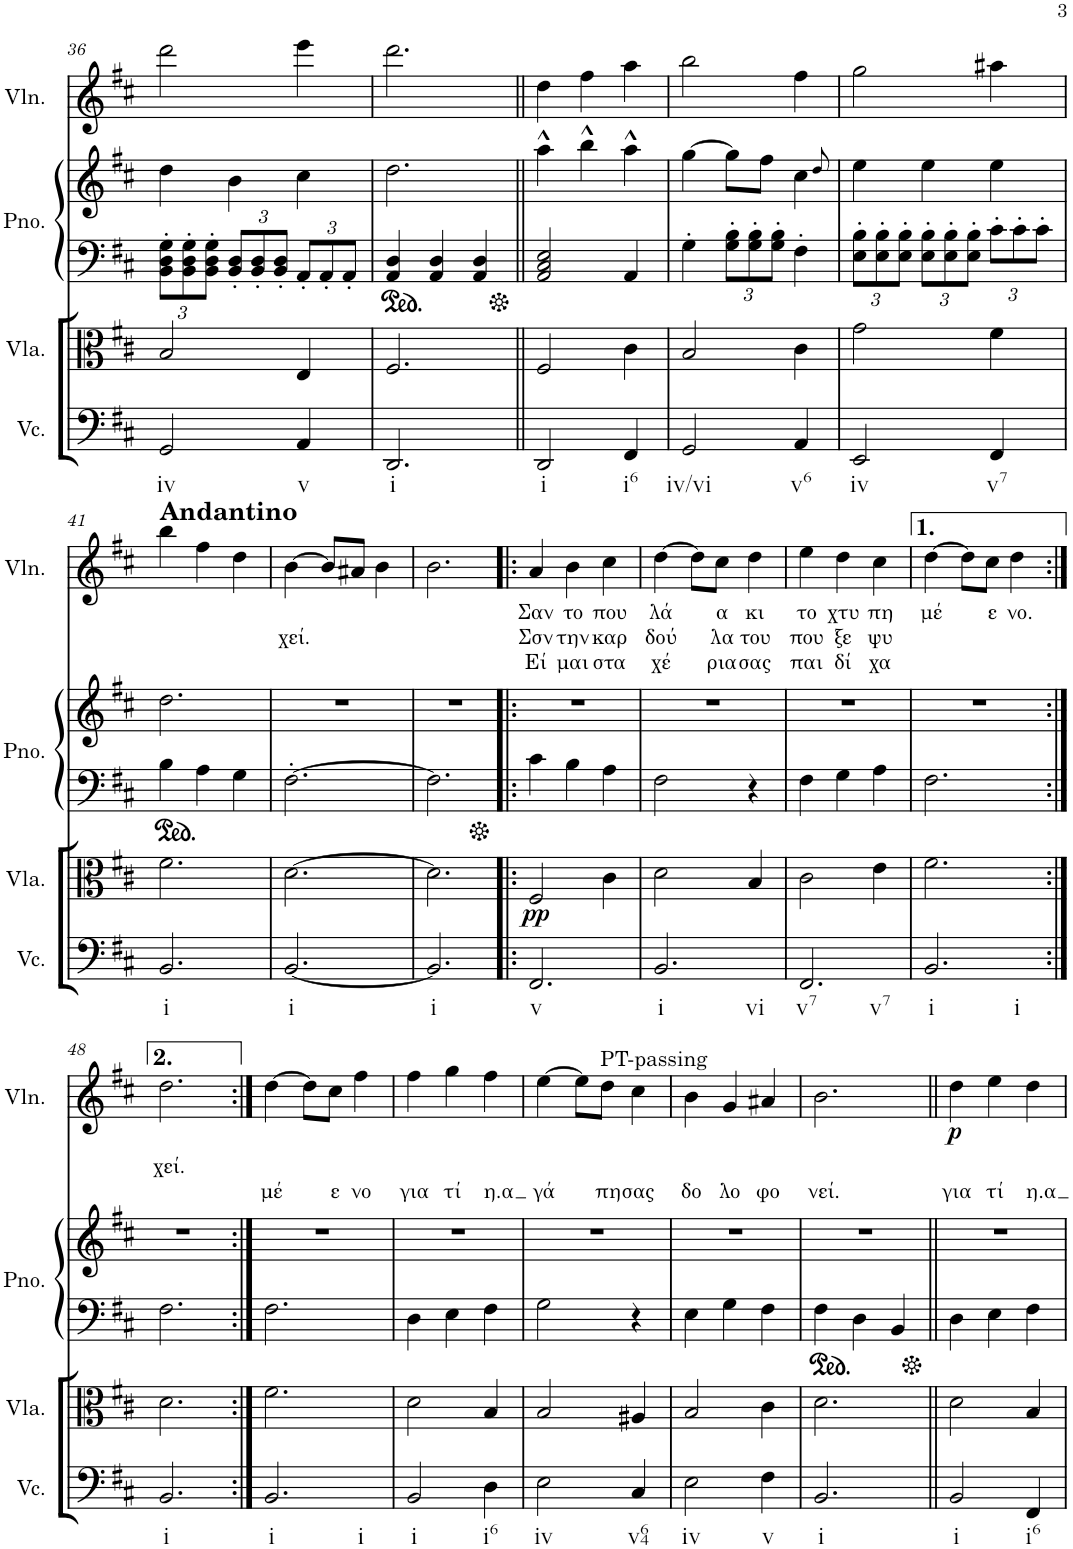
**kern	**kern	**dynam	**kern	**kern	**kern	**text	**text	**text	**dynam
*part4	*part3	*part3	*part2	*part2	*part1	*part1	*part1	*part1	*part1
*staff5	*staff4	*staff4	*staff3	*staff2	*staff1	*staff1	*staff1	*staff1	*staff1
*I"Violoncello	*I"Viola	*	*I"Grand Piano	*	*I"Violin	*	*	*	*
*I'Vc.	*I'Vla.	*	*I'Pno.	*	*I'Vln.	*	*	*	*
!!LO:PB:g=z
*clefF4	*clefC3	*	*clefF4	*clefG2	*clefG2	*	*	*	*
*k[f#c#]	*k[f#c#]	*	*k[f#c#]	*k[f#c#]	*k[f#c#]	*	*	*	*
*M3/4	*M3/4	*	*M3/4	*M3/4	*M3/4	*	*	*	*
*	*	*	*Xbrackettup	*	*	*	*	*	*
=36	=36	=36	=36	=36	=36	=36	=36	=36	=36
!LO:TX:b:t=iv	!	!	!	!	!	!	!	!	!
2GG/	2B/	.	12BB\' 12D\' 12G\'L	4dd\	2ddd\	.	.	.	.
.	.	.	12BB\' 12D\' 12G\'	.	.	.	.	.	.
.	.	.	12BB\' 12D\' 12G\'J	.	.	.	.	.	.
.	.	.	12BB/' 12D/'L	4b\	.	.	.	.	.
.	.	.	12BB/' 12D/'	.	.	.	.	.	.
.	.	.	12BB/' 12D/'J	.	.	.	.	.	.
!LO:TX:b:t=v	!	!	!	!	!	!	!	!	!
4AA/	4E/	.	12AA'/L	4cc#\	4eee\	.	.	.	.
.	.	.	12AA'/	.	.	.	.	.	.
.	.	.	12AA'/J	.	.	.	.	.	.
=37	=37	=37	=37	=37	=37	=37	=37	=37	=37
!LO:TX:b:t=i	!	!	!	!	!	!	!	!	!
2.DD/	2.F#/	.	4AA/ 4D/	2.dd\	2.ddd\	.	.	.	.
.	.	.	4AA/ 4D/	.	.	.	.	.	.
.	.	.	4AA/ 4D/	.	.	.	.	.	.
=38||	=38||	=38||	=38||	=38||	=38||	=38||	=38||	=38||	=38||
!LO:TX:b:t=i	!	!	!	!	!	!	!	!	!
2DD/	2F#/	.	2AA/ 2C#/ 2E/	4aa^^\	4dd\	.	.	.	.
.	.	.	.	4bb^^\	4ff#\	.	.	.	.
!LO:TX:b:t=i6	!	!	!	!	!	!	!	!	!
4FF#/	4c#\	.	4AA/	4aa^^\	4aa\	.	.	.	.
=39	=39	=39	=39	=39	=39	=39	=39	=39	=39
!LO:TX:b:t=iv/vi	!	!	!	!	!	!	!	!	!
2GG/	2B/	.	4G'\	[4gg\	2bb\	.	.	.	.
.	.	.	12G\' 12B\'L	8gg\L]	.	.	.	.	.
.	.	.	12G\' 12B\'	.	.	.	.	.	.
.	.	.	.	8ff#\J	.	.	.	.	.
.	.	.	12G\' 12B\'J	.	.	.	.	.	.
!LO:TX:b:t=v6	!	!	!	!	!	!	!	!	!
4AA/	4c#\	.	4F#'\	4cc#\	4ff#\	.	.	.	.
.	.	.	.	8qdd/	.	.	.	.	.
=40	=40	=40	=40	=40	=40	=40	=40	=40	=40
!LO:TX:b:t=iv	!	!	!	!	!	!	!	!	!
2EE/	2g\	.	12E\' 12B\'L	4ee\	2gg\	.	.	.	.
.	.	.	12E\' 12B\'	.	.	.	.	.	.
.	.	.	12E\' 12B\'J	.	.	.	.	.	.
.	.	.	12E\' 12B\'L	4ee\	.	.	.	.	.
.	.	.	12E\' 12B\'	.	.	.	.	.	.
.	.	.	12E\' 12B\'J	.	.	.	.	.	.
!LO:TX:b:t=v7	!	!	!	!	!	!	!	!	!
4FF#/	4f#\	.	12c#'\L	4ee\	4aa#X\	.	.	.	.
.	.	.	12c#'\	.	.	.	.	.	.
.	.	.	12c#'\J	.	.	.	.	.	.
!!LO:LB:g=z
=41	=41	=41	=41	=41	=41	=41	=41	=41	=41
!	!	!	!	!	!LO:TX:a:B:t=Andantino	!	!	!	!
!LO:TX:b:t=i	!	!	!	!	!	!	!	!	!
2.BB/	2.f#\	.	4B\	2.dd\	4bb\	.	.	.	.
.	.	.	4A\	.	4ff#\	.	.	.	.
.	.	.	4G\	.	4dd\	.	.	.	.
=42	=42	=42	=42	=42	=42	=42	=42	=42	=42
!LO:TX:b:t=i	!	!	!	!	!	!	!	!	!
!	!	!	!	!	!	!	!LO:LY:b	!	!
[2.BB/	[2.d\	.	[2.F#'\	2.r	[4b\	.	χεί.	.	.
.	.	.	.	.	8b/L]	.	.	.	.
.	.	.	.	.	8a#X/J	.	.	.	.
.	.	.	.	.	4b\	.	.	.	.
=43	=43	=43	=43	=43	=43	=43	=43	=43	=43
!LO:TX:b:t=i	!	!	!	!	!	!	!	!	!
2.BB/]	2.d\]	.	2.F#\]	2.r	2.b\	.	.	.	.
=44!|:	=44!|:	=44!|:	=44!|:	=44!|:	=44!|:	=44!|:	=44!|:	=44!|:	=44!|:
!LO:TX:b:t=v	!	!	!	!	!	!	!	!	!
!	!	!LO:DY:b	!	!	!	!LO:LY:b	!LO:LY:b	!LO:LY:b	!
2.FF#/	2F#/	pp	4c#\	2.r	4a/	Σαν	Σσν	Εί	.
!	!	!	!	!	!	!LO:LY:b	!LO:LY:b	!LO:LY:b	!
.	.	.	4B\	.	4b\	το	την	μαι	.
!	!	!	!	!	!	!LO:LY:b	!LO:LY:b	!LO:LY:b	!
.	4c#\	.	4A\	.	4cc#\	που	καρ	στα	.
=45	=45	=45	=45	=45	=45	=45	=45	=45	=45
!LO:TX:b:t=i	!	!	!	!	!	!	!	!	!
!LO:TX:b:t=vi	!	!	!	!	!	!	!	!	!
!	!	!	!	!	!	!LO:LY:b	!LO:LY:b	!LO:LY:b	!
2.BB/	2d\	.	2F#\	2.r	[4dd\	λά	δού	χέ	.
.	.	.	.	.	8dd\L]	.	.	.	.
!	!	!	!	!	!	!LO:LY:b	!LO:LY:b	!LO:LY:b	!
.	.	.	.	.	8cc#\J	α	λα	ρια	.
!	!	!	!	!	!	!LO:LY:b	!LO:LY:b	!LO:LY:b	!
.	4B/	.	4r	.	4dd\	κι	του	σας	.
=46	=46	=46	=46	=46	=46	=46	=46	=46	=46
!LO:TX:b:t=v7	!	!	!	!	!	!	!	!	!
!LO:TX:b:t=v7	!	!	!	!	!	!	!	!	!
!	!	!	!	!	!	!LO:LY:b	!LO:LY:b	!LO:LY:b	!
2.FF#/	2c#\	.	4F#\	2.r	4ee\	το	που	παι	.
!	!	!	!	!	!	!LO:LY:b	!LO:LY:b	!LO:LY:b	!
.	.	.	4G\	.	4dd\	χτυ	ξε	δί	.
!	!	!	!	!	!	!LO:LY:b	!LO:LY:b	!LO:LY:b	!
.	4e\	.	4A\	.	4cc#\	πη	ψυ	χα	.
=47	=47	=47	=47	=47	=47	=47	=47	=47	=47
!LO:TX:b:t=i	!	!	!	!	!	!	!	!	!
!LO:TX:b:t=i	!	!	!	!	!	!	!	!	!
!	!	!	!	!	!	!LO:LY:b	!	!	!
2.BB/	2.f#\	.	2.F#\	2.r	[4dd\	μέ	.	.	.
.	.	.	.	.	8dd\L]	.	.	.	.
!	!	!	!	!	!	!LO:LY:b	!	!	!
.	.	.	.	.	8cc#\J	ε	.	.	.
!	!	!	!	!	!	!LO:LY:b	!	!	!
.	.	.	.	.	4dd\	νο.	.	.	.
!!LO:LB:g=z
=48:|!	=48:|!	=48:|!	=48:|!	=48:|!	=48:|!	=48:|!	=48:|!	=48:|!	=48:|!
!LO:TX:b:t=i	!	!	!	!	!	!	!	!	!
!	!	!	!	!	!	!	!LO:LY:b	!	!
2.BB/	2.d\	.	2.F#\	2.r	2.dd\	.	χεί.	.	.
=49:|!	=49:|!	=49:|!	=49:|!	=49:|!	=49:|!	=49:|!	=49:|!	=49:|!	=49:|!
!LO:TX:b:t=i	!	!	!	!	!	!	!	!	!
!LO:TX:b:t=i	!	!	!	!	!	!	!	!	!
!	!	!	!	!	!	!	!	!LO:LY:b	!
2.BB/	2.f#\	.	2.F#\	2.r	[4dd\	.	.	μέ	.
.	.	.	.	.	8dd\L]	.	.	.	.
!	!	!	!	!	!	!	!	!LO:LY:b	!
.	.	.	.	.	8cc#\J	.	.	ε	.
!	!	!	!	!	!	!	!	!LO:LY:b	!
.	.	.	.	.	4ff#\	.	.	νο	.
=50	=50	=50	=50	=50	=50	=50	=50	=50	=50
!LO:TX:b:t=i	!	!	!	!	!	!	!	!	!
!	!	!	!	!	!	!	!	!LO:LY:b	!
2BB/	2d\	.	4D\	2.r	4ff#\	.	.	για	.
!	!	!	!	!	!	!	!	!LO:LY:b	!
.	.	.	4E\	.	4gg\	.	.	τί	.
!LO:TX:b:t=i6	!	!	!	!	!	!	!	!	!
!	!	!	!	!	!	!	!	!LO:LY:b	!
4D\	4B/	.	4F#\	.	4ff#\	.	.	η.α	.
=51	=51	=51	=51	=51	=51	=51	=51	=51	=51
!LO:TX:b:t=iv	!	!	!	!	!	!	!	!	!
!	!	!	!	!	!	!	!	!LO:LY:b	!
2E\	2B/	.	2G\	2.r	[4ee\	.	.	γά	.
.	.	.	.	.	8ee\L]	.	.	.	.
!	!	!	!	!	!LO:TX:a:t=PT-passing	!	!	!	!
!	!	!	!	!	!	!	!	!LO:LY:b	!
.	.	.	.	.	8dd\J	.	.	πη	.
!LO:TX:b:t=v64	!	!	!	!	!	!	!	!	!
!	!	!	!	!	!	!	!	!LO:LY:b	!
4C#/	4A#X/	.	4r	.	4cc#\	.	.	σας	.
=52	=52	=52	=52	=52	=52	=52	=52	=52	=52
!LO:TX:b:t=iv	!	!	!	!	!	!	!	!	!
!	!	!	!	!	!	!	!	!LO:LY:b	!
2E\	2B/	.	4E\	2.r	4b\	.	.	δο	.
!	!	!	!	!	!	!	!	!LO:LY:b	!
.	.	.	4G\	.	4g/	.	.	λο	.
!LO:TX:b:t=v	!	!	!	!	!	!	!	!	!
!	!	!	!	!	!	!	!	!LO:LY:b	!
4F#\	4c#\	.	4F#\	.	4a#X/	.	.	φο	.
=53	=53	=53	=53	=53	=53	=53	=53	=53	=53
!LO:TX:b:t=i	!	!	!	!	!	!	!	!	!
!	!	!	!	!	!	!	!	!LO:LY:b	!
2.BB/	2.d\	.	4F#\	2.r	2.b\	.	.	νεί.	.
.	.	.	4D\	.	.	.	.	.	.
.	.	.	4BB/	.	.	.	.	.	.
=54||	=54||	=54||	=54||	=54||	=54||	=54||	=54||	=54||	=54||
!LO:TX:b:t=i	!	!	!	!	!	!	!	!	!
!	!	!	!	!	!	!	!	!LO:LY:b	!LO:DY:b
2BB/	2d\	.	4D\	2.r	4dd\	.	.	για	p
!	!	!	!	!	!	!	!	!LO:LY:b	!
.	.	.	4E\	.	4ee\	.	.	τί	.
!LO:TX:b:t=i6	!	!	!	!	!	!	!	!	!
!	!	!	!	!	!	!	!	!LO:LY:b	!
4FF#/	4B/	.	4F#\	.	4dd\	.	.	η.α	.
=	=	=	=	=	=	=	=	=	=
*-	*-	*-	*-	*-	*-	*-	*-	*-	*-
